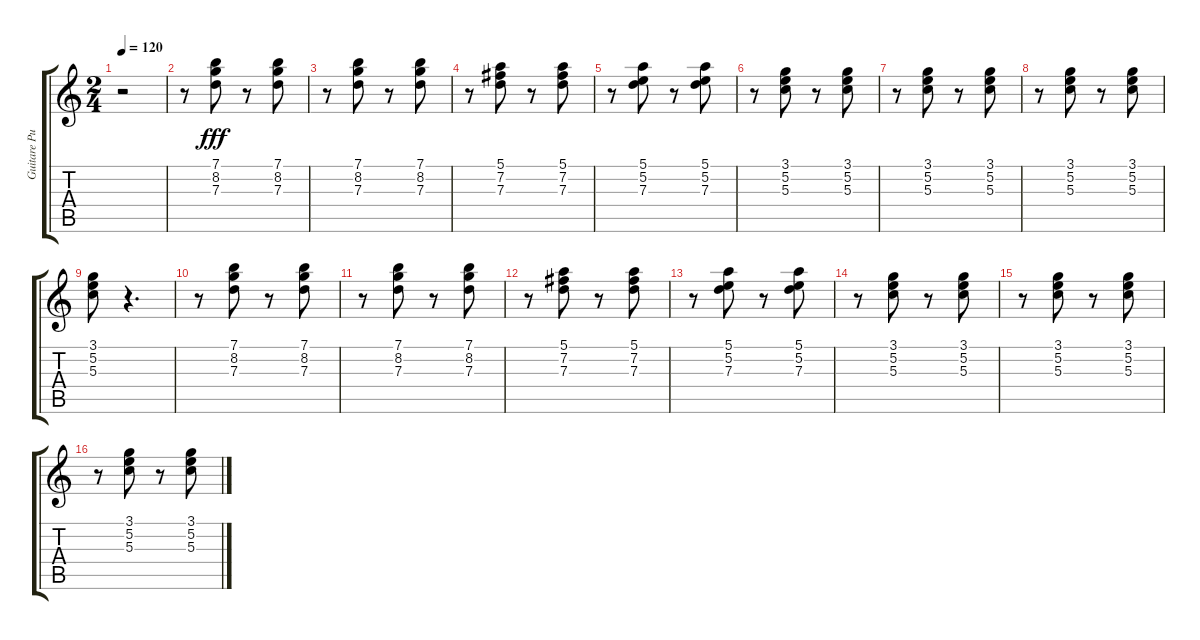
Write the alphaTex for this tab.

\track ("Guitare Pulpul" "Guitare Pu") {instrument electricguitarclean}
\staff {score tabs}
\tuning (E4 B3 G3 D3 A2 E2) {hide}
\ts (2 4)
\tempo 120
\clef g2
\ks c
r.2{dy fff instrument electricguitarclean} |
r.8 (7.1 8.2 7.3).8 r.8 (7.1 8.2 7.3).8 |
r.8 (7.1 8.2 7.3).8 r.8 (7.1 8.2 7.3).8 |
r.8 (5.1 7.2 7.3).8 r.8 (5.1 7.2 7.3).8 |
r.8 (5.1 5.2 7.3).8 r.8 (5.1 5.2 7.3).8 |
r.8 (3.1 5.2 5.3).8 r.8 (3.1 5.2 5.3).8 |
r.8 (3.1 5.2 5.3).8 r.8 (3.1 5.2 5.3).8 |
r.8 (3.1 5.2 5.3).8 r.8 (3.1 5.2 5.3).8 |
(3.1 5.2 5.3).8 r.4{d} |
r.8 (7.1 8.2 7.3).8 r.8 (7.1 8.2 7.3).8 |
r.8 (7.1 8.2 7.3).8 r.8 (7.1 8.2 7.3).8 |
r.8 (5.1 7.2 7.3).8 r.8 (5.1 7.2 7.3).8 |
r.8 (5.1 5.2 7.3).8 r.8 (5.1 5.2 7.3).8 |
r.8 (3.1 5.2 5.3).8 r.8 (3.1 5.2 5.3).8 |
r.8 (3.1 5.2 5.3).8 r.8 (3.1 5.2 5.3).8 |
r.8 (3.1 5.2 5.3).8 r.8 (3.1 5.2 5.3).8
